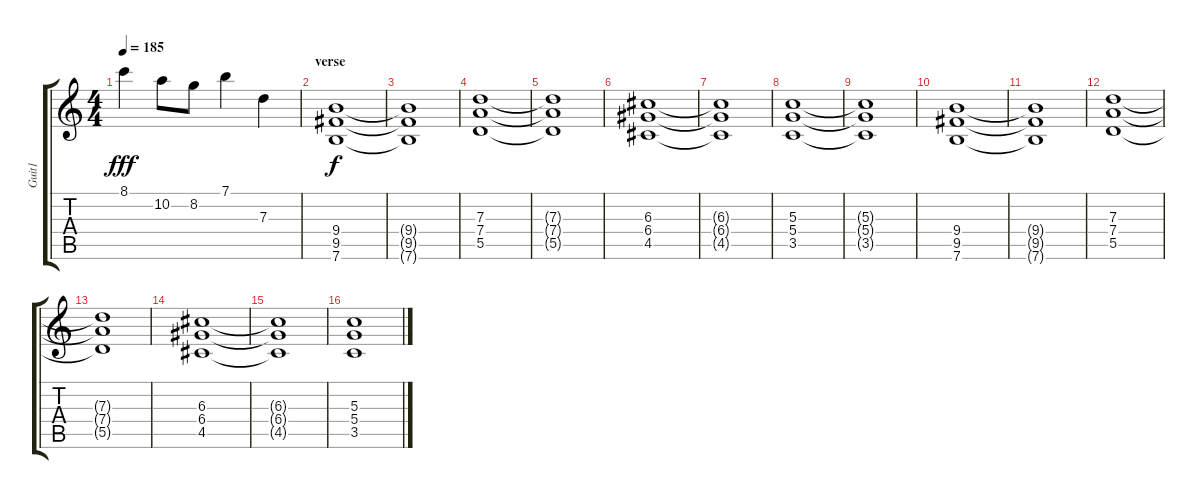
\track ("Guit1" "Guit1") {instrument acousticguitarsteel}
\staff {score tabs}
\tuning (E4 B3 G3 D3 A2 E2) {hide}
\ts (4 4)
\tempo 185
\clef g2
\ks c
8.1.4{dy fff} 10.2.8 8.2.8 7.1.4 7.3.4 |
\section ("" "verse")
(9.4 9.5 7.6).1{dy f volume 11 instrument overdrivenguitar} |
(9.4{t} 9.5{t} 7.6{t}).1 |
(7.3 7.4 5.5).1 |
(7.3{t} 7.4{t} 5.5{t}).1 |
(6.3 6.4 4.5).1 |
(6.3{t} 6.4{t} 4.5{t}).1 |
(5.3 5.4 3.5).1 |
(5.3{t} 5.4{t} 3.5{t}).1 |
(9.4 9.5 7.6).1{volume 11 instrument overdrivenguitar} |
(9.4{t} 9.5{t} 7.6{t}).1 |
(7.3 7.4 5.5).1 |
(7.3{t} 7.4{t} 5.5{t}).1 |
(6.3 6.4 4.5).1 |
(6.3{t} 6.4{t} 4.5{t}).1 |
(5.3 5.4 3.5).1
